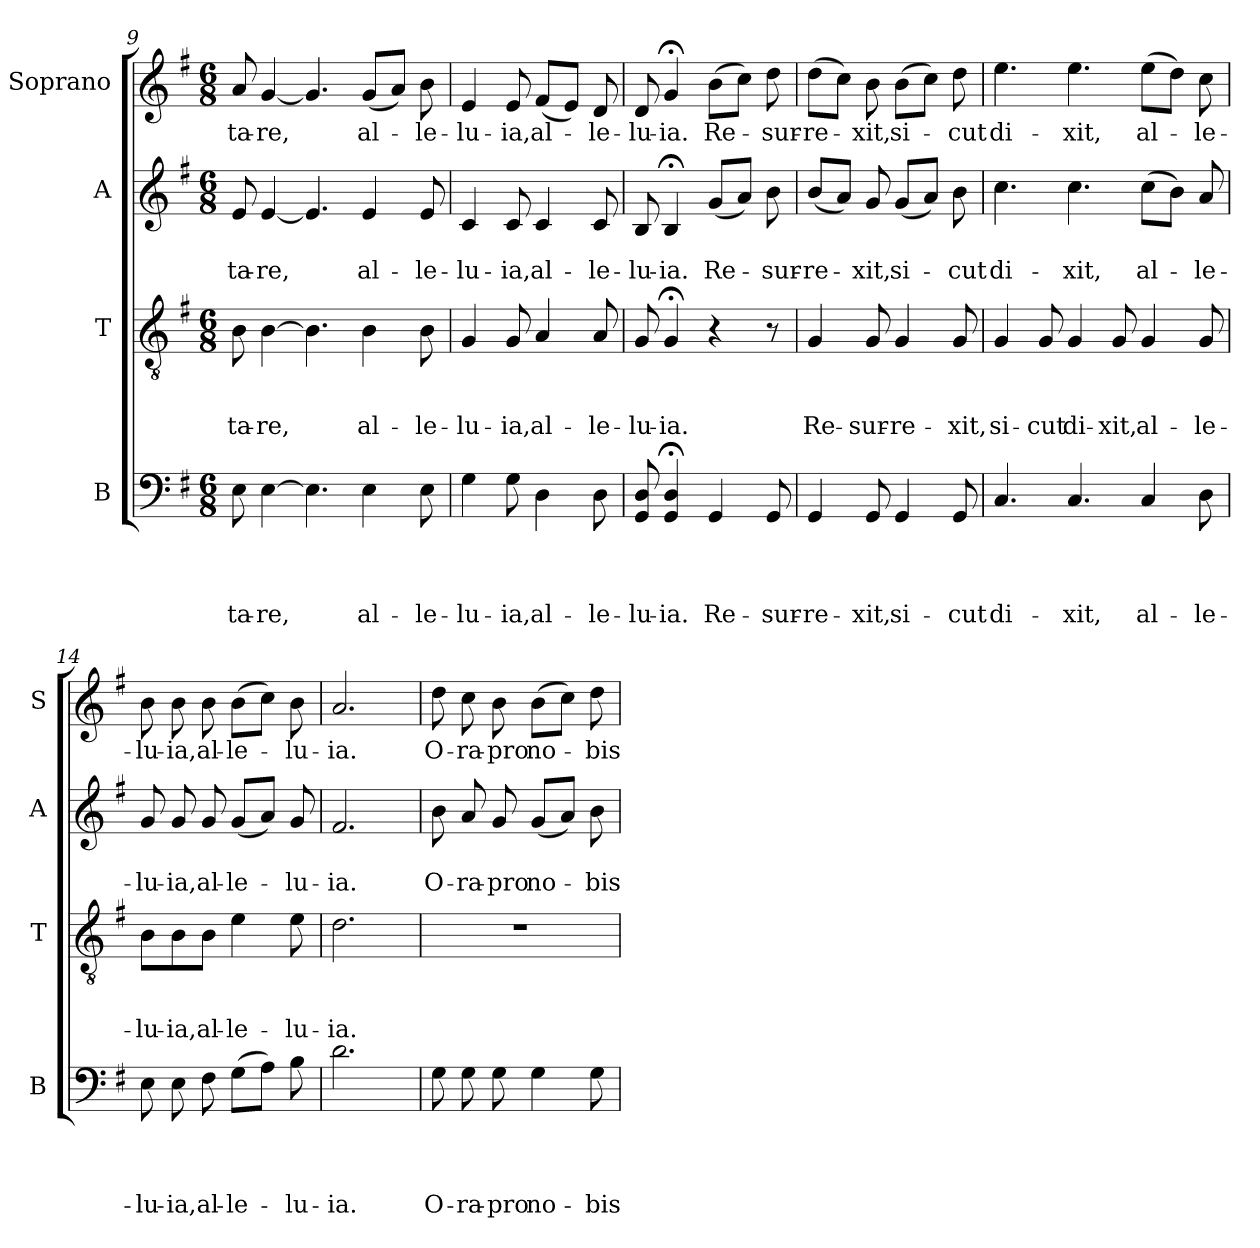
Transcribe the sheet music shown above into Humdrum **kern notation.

**kern	**text	**text	**text	**text	**kern	**text	**text	**text	**kern	**text	**text	**kern	**text
*part4	*part4	*part4	*part4	*part4	*part3	*part3	*part3	*part3	*part2	*part2	*part2	*part1	*part1
*staff4	*staff4	*staff4	*staff4	*staff4	*staff3	*staff3	*staff3	*staff3	*staff2	*staff2	*staff2	*staff1	*staff1
*I"B	*	*	*	*	*I"T	*	*	*	*I"A	*	*	*I"Soprano	*
*I'B	*	*	*	*	*I'T	*	*	*	*I'A	*	*	*I'S	*
!!LO:PB:g=z
*clefF4	*	*	*	*	*clefGv2	*	*	*	*clefG2	*	*	*clefG2	*
*k[f#]	*	*	*	*	*k[f#]	*	*	*	*k[f#]	*	*	*k[f#]	*
*G:	*	*	*	*	*G:	*	*	*	*G:	*	*	*G:	*
*M6/8	*	*	*	*	*M6/8	*	*	*	*M6/8	*	*	*M6/8	*
=9	=9	=9	=9	=9	=9	=9	=9	=9	=9	=9	=9	=9	=9
!	!	!	!	!LO:LY:b	!	!	!	!LO:LY:b	!	!	!LO:LY:b	!	!LO:LY:b
8E\	.	.	.	-ta-	8B\	.	.	-ta-	8e/	.	-ta-	8a/	-ta-
!	!	!	!	!LO:LY:b	!	!	!	!LO:LY:b	!	!	!LO:LY:b	!	!LO:LY:b
[>4E\	.	.	.	-re,	[>4B\	.	.	-re,	[<4e/	.	-re,	[<4g/	-re,
4.E\]	.	.	.	.	4.B\]	.	.	.	4.e/]	.	.	4.g/]	.
!	!	!	!	!LO:LY:b	!	!	!	!LO:LY:b	!	!	!LO:LY:b	!	!LO:LY:b
4E\	.	.	.	al-	4B\	.	.	al-	4e/	.	al-	(<8g/L	al-
.	.	.	.	.	.	.	.	.	.	.	.	8a/J)	.
!	!	!	!	!LO:LY:b	!	!	!	!LO:LY:b	!	!	!LO:LY:b	!	!LO:LY:b
8E\	.	.	.	-le-	8B\	.	.	-le-	8e/	.	-le-	8b\	-le-
=10	=10	=10	=10	=10	=10	=10	=10	=10	=10	=10	=10	=10	=10
!	!	!	!	!LO:LY:b	!	!	!	!LO:LY:b	!	!	!LO:LY:b	!	!LO:LY:b
4G\	.	.	.	-lu-	4G/	.	.	-lu-	4c/	.	-lu-	4e/	-lu-
!	!	!	!	!LO:LY:b	!	!	!	!LO:LY:b	!	!	!LO:LY:b	!	!LO:LY:b
8G\	.	.	.	-ia,	8G/	.	.	-ia,	8c/	.	-ia,	8e/	-ia,
!	!	!	!	!LO:LY:b	!	!	!	!LO:LY:b	!	!	!LO:LY:b	!	!LO:LY:b
4D\	.	.	.	al-	4A/	.	.	al-	4c/	.	al-	(<8f#/L	al-
.	.	.	.	.	.	.	.	.	.	.	.	8e/J)	.
!	!	!	!	!LO:LY:b	!	!	!	!LO:LY:b	!	!	!LO:LY:b	!	!LO:LY:b
8D\	.	.	.	-le-	8A/	.	.	-le-	8c/	.	-le-	8d/	-le-
=11	=11	=11	=11	=11	=11	=11	=11	=11	=11	=11	=11	=11	=11
!	!	!	!	!LO:LY:b	!	!	!	!LO:LY:b	!	!	!LO:LY:b	!	!LO:LY:b
8GG/ 8D/	.	.	.	-lu-	8G/	.	.	-lu-	8B/	.	-lu-	8d/	-lu-
!	!	!	!	!LO:LY:b	!	!	!	!LO:LY:b	!	!	!LO:LY:b	!	!LO:LY:b
4GG/; 4D/;	.	.	.	-ia.	4G;/	.	.	-ia.	4B;/	.	-ia.	4g;/	-ia.
!	!	!	!	!LO:LY:b	!	!	!	!	!	!	!LO:LY:b	!	!LO:LY:b
4GG/	.	.	.	Re-	4r	.	.	.	(<8g/L	.	Re-	(>8b\L	Re-
.	.	.	.	.	.	.	.	.	8a/J)	.	.	8cc\J)	.
!	!	!	!	!LO:LY:b	!	!	!	!	!	!	!LO:LY:b	!	!LO:LY:b
8GG/	.	.	.	-sur-	8r	.	.	.	8b\	.	-sur-	8dd\	-sur-
!!LO:LB:g=z
=12	=12	=12	=12	=12	=12	=12	=12	=12	=12	=12	=12	=12	=12
!	!	!	!	!LO:LY:b	!	!	!	!LO:LY:b	!	!	!LO:LY:b	!	!LO:LY:b
4GG/	.	.	.	-re-	4G/	.	.	Re-	(<8b/L	.	-re-	(>8dd\L	-re-
.	.	.	.	.	.	.	.	.	8a/J)	.	.	8cc\J)	.
!	!	!	!	!LO:LY:b	!	!	!	!LO:LY:b	!	!	!LO:LY:b	!	!LO:LY:b
8GG/	.	.	.	-xit,	8G/	.	.	-sur-	8g/	.	-xit,	8b\	-xit,
!	!	!	!	!LO:LY:b	!	!	!	!LO:LY:b	!	!	!LO:LY:b	!	!LO:LY:b
4GG/	.	.	.	si-	4G/	.	.	-re-	(<8g/L	.	si-	(>8b\L	si-
.	.	.	.	.	.	.	.	.	8a/J)	.	.	8cc\J)	.
!	!	!	!	!LO:LY:b	!	!	!	!LO:LY:b	!	!	!LO:LY:b	!	!LO:LY:b
8GG/	.	.	.	-cut	8G/	.	.	-xit,	8b\	.	-cut	8dd\	-cut
=13	=13	=13	=13	=13	=13	=13	=13	=13	=13	=13	=13	=13	=13
!	!	!	!	!LO:LY:b	!	!	!	!LO:LY:b	!	!	!LO:LY:b	!	!LO:LY:b
4.C/	.	.	.	di-	4G/	.	.	si-	4.cc\	.	di-	4.ee\	di-
!	!	!	!	!	!	!	!	!LO:LY:b	!	!	!	!	!
.	.	.	.	.	8G/	.	.	-cut	.	.	.	.	.
!	!	!	!	!LO:LY:b	!	!	!	!LO:LY:b	!	!	!LO:LY:b	!	!LO:LY:b
4.C/	.	.	.	-xit,	4G/	.	.	di-	4.cc\	.	-xit,	4.ee\	-xit,
!	!	!	!	!	!	!	!	!LO:LY:b	!	!	!	!	!
.	.	.	.	.	8G/	.	.	-xit,	.	.	.	.	.
!	!	!	!	!LO:LY:b	!	!	!	!LO:LY:b	!	!	!LO:LY:b	!	!LO:LY:b
4C/	.	.	.	al-	4G/	.	.	al-	(>8cc\L	.	al-	(>8ee\L	al-
.	.	.	.	.	.	.	.	.	8b\J)	.	.	8dd\J)	.
!	!	!	!	!LO:LY:b	!	!	!	!LO:LY:b	!	!	!LO:LY:b	!	!LO:LY:b
8D\	.	.	.	-le-	8G/	.	.	-le-	8a/	.	-le-	8cc\	-le-
=14	=14	=14	=14	=14	=14	=14	=14	=14	=14	=14	=14	=14	=14
!	!	!	!	!LO:LY:b	!	!	!	!LO:LY:b	!	!	!LO:LY:b	!	!LO:LY:b
8E\	.	.	.	-lu-	8B\L	.	.	-lu-	8g/	.	-lu-	8b\	-lu-
!	!	!	!	!LO:LY:b	!	!	!	!LO:LY:b	!	!	!LO:LY:b	!	!LO:LY:b
8E\	.	.	.	-ia,	8B\	.	.	-ia,	8g/	.	-ia,	8b\	-ia,
!	!	!	!	!LO:LY:b	!	!	!	!LO:LY:b	!	!	!LO:LY:b	!	!LO:LY:b
8F#\	.	.	.	al-	8B\J	.	.	al-	8g/	.	al-	8b\	al-
!	!	!	!	!LO:LY:b	!	!	!	!LO:LY:b	!	!	!LO:LY:b	!	!LO:LY:b
(>8G\L	.	.	.	-le-	4e\	.	.	-le-	(<8g/L	.	-le-	(>8b\L	-le-
8A\J)	.	.	.	.	.	.	.	.	8a/J)	.	.	8cc\J)	.
!	!	!	!	!LO:LY:b	!	!	!	!LO:LY:b	!	!	!LO:LY:b	!	!LO:LY:b
8B\	.	.	.	-lu-	8e\	.	.	-lu-	8g/	.	-lu-	8b\	-lu-
!!LO:LB:g=z
=15	=15	=15	=15	=15	=15	=15	=15	=15	=15	=15	=15	=15	=15
!	!	!	!	!LO:LY:b	!	!	!	!LO:LY:b	!	!	!LO:LY:b	!	!LO:LY:b
2.d\	.	.	.	-ia.	2.d\	.	.	-ia.	2.f#/	.	-ia.	2.a/	-ia.
=16	=16	=16	=16	=16	=16	=16	=16	=16	=16	=16	=16	=16	=16
!	!	!	!	!LO:LY:b	!LO:N:vis=1	!	!	!	!	!	!LO:LY:b	!	!LO:LY:b
8G\	.	.	.	O-	2.r	.	.	.	8b\	.	O-	8dd\	O-
!	!	!	!	!LO:LY:b	!	!	!	!	!	!	!LO:LY:b	!	!LO:LY:b
8G\	.	.	.	-ra-	.	.	.	.	8a/	.	-ra-	8cc\	-ra-
!	!	!	!	!LO:LY:b	!	!	!	!	!	!	!LO:LY:b	!	!LO:LY:b
8G\	.	.	.	-pro	.	.	.	.	8g/	.	-pro	8b\	-pro
!	!	!	!	!LO:LY:b	!	!	!	!	!	!	!LO:LY:b	!	!LO:LY:b
4G\	.	.	.	no-	.	.	.	.	(<8g/L	.	no-	(>8b\L	no-
.	.	.	.	.	.	.	.	.	8a/J)	.	.	8cc\J)	.
!	!	!	!	!LO:LY:b	!	!	!	!	!	!	!LO:LY:b	!	!LO:LY:b
8G\	.	.	.	-bis	.	.	.	.	8b\	.	-bis	8dd\	-bis
=	=	=	=	=	=	=	=	=	=	=	=	=	=
*-	*-	*-	*-	*-	*-	*-	*-	*-	*-	*-	*-	*-	*-
